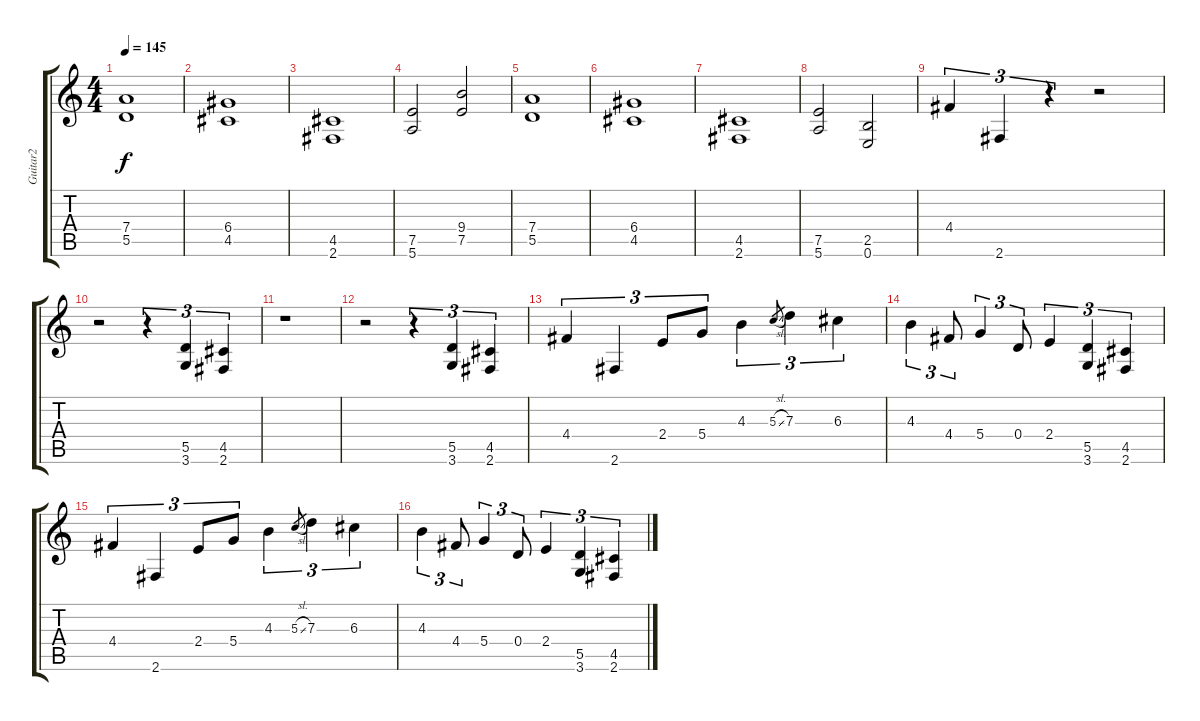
\track ("Guitar2" "Guitar2") {instrument overdrivenguitar}
\staff {score tabs}
\tuning (E4 B3 G3 D3 A2 E2) {hide}
\ts (4 4)
\tempo 145
\clef g2
\ks c
(7.4 5.5).1{dy f} |
(6.4 4.5).1 |
(4.5 2.6).1 |
(7.5 5.6).2 (9.4 7.5).2 |
(7.4 5.5).1 |
(6.4 4.5).1 |
(4.5 2.6).1 |
(7.5 5.6).2 (2.5 0.6).2 |
4.4.4{tu (3 2)} 2.6.4{tu (3 2)} r.4{tu (3 2)} r.2 |
r.2 r.4{tu (3 2)} (5.5 3.6).4{tu (3 2)} (4.5 2.6).4{tu (3 2)} |
r.1 |
r.2 r.4{tu (3 2)} (5.5 3.6).4{tu (3 2)} (4.5 2.6).4{tu (3 2)} |
4.4.4{tu (3 2)} 2.6.4{tu (3 2)} 2.4.8{tu (3 2)} 5.4.8{tu (3 2)} 4.3.4{tu (3 2)} 5.3{sl}.8{gr} 7.3.4{tu (3 2)} 6.3.4{tu (3 2)} |
4.3.4{tu (3 2)} 4.4.8{tu (3 2)} 5.4.4{tu (3 2)} 0.4.8{tu (3 2)} 2.4.4{tu (3 2)} (5.5 3.6).4{tu (3 2)} (4.5 2.6).4{tu (3 2)} |
4.4.4{tu (3 2)} 2.6.4{tu (3 2)} 2.4.8{tu (3 2)} 5.4.8{tu (3 2)} 4.3.4{tu (3 2)} 5.3{sl}.8{gr} 7.3.4{tu (3 2)} 6.3.4{tu (3 2)} |
4.3.4{tu (3 2)} 4.4.8{tu (3 2)} 5.4.4{tu (3 2)} 0.4.8{tu (3 2)} 2.4.4{tu (3 2)} (5.5 3.6).4{tu (3 2)} (4.5 2.6).4{tu (3 2)}
